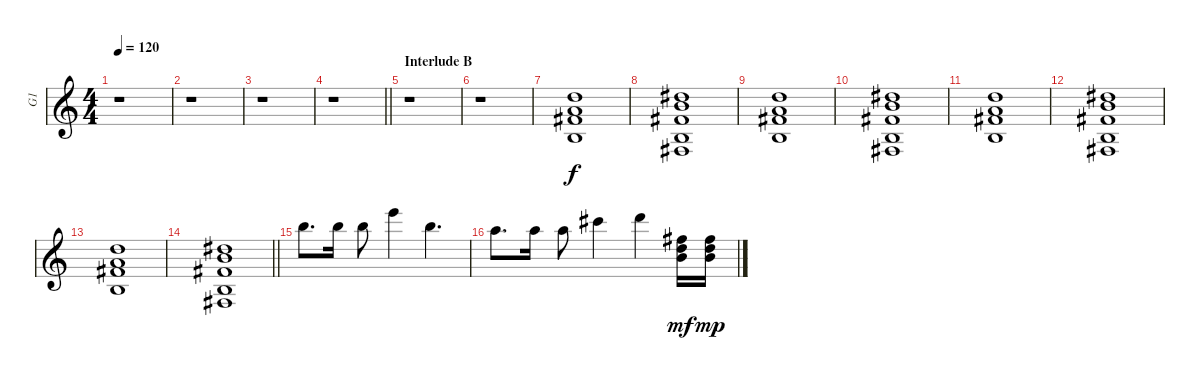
\track ("     G1" "     G1") {instrument electricguitarjazz}
\staff {score}
\tuning (E4 B3 G3 D3 A2 E2) {hide}
\ts (4 4)
\tempo 120
\clef g2
\ks c
r.1{dy f} |
r.1 |
r.1 |
\barLineRight lightlight
r.1 |
\section ("" "Interlude B")
r.1 |
r.1 |
(3.2 2.3 4.4 2.5).1{bd 30} |
(4.2 4.3 4.4 2.5 2.6).1{bd 30} |
(3.2 2.3 4.4 2.5).1{bd 30} |
(4.2 4.3 4.4 2.5 2.6).1{bd 30} |
(3.2 2.3 4.4 2.5).1{bd 30} |
(4.2 4.3 4.4 2.5 2.6).1{bd 30} |
(3.2 2.3 4.4 2.5).1{bd 30} |
\barLineRight lightlight
(4.2 4.3 4.4 2.5 2.6).1{bd 30} |
12.2.8{d} 12.2.16 12.2.8 12.1.4 12.2.4{d} |
10.2.8{d} 10.2.16 10.2.8 9.1.4 10.1.4 (2.1 3.2 4.3).16{dy mf} (2.1 3.2 4.3).16{dy mp}
